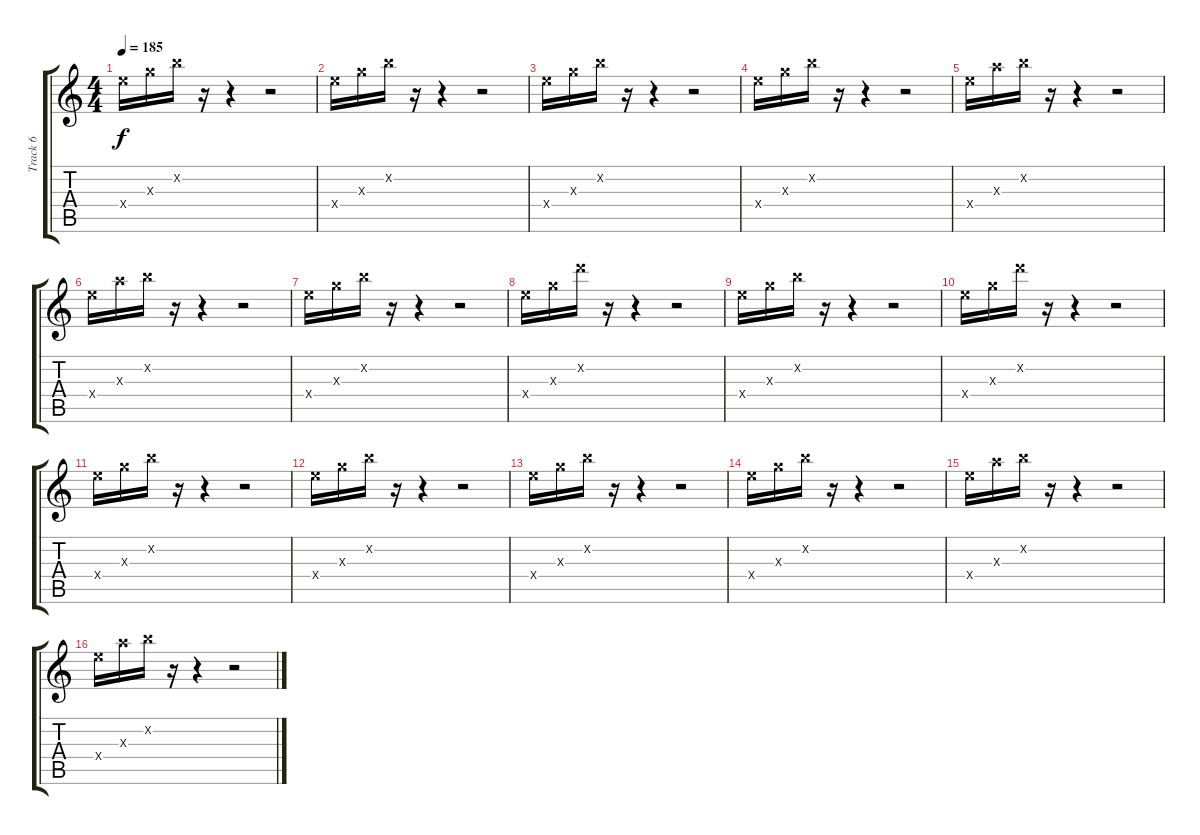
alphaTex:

\track ("Track 6" "Track 6") {instrument electricguitarjazz}
\staff {score tabs}
\tuning (E4 B3 G3 D3 A2 E2) {hide}
\ts (4 4)
\tempo 185
\clef g2
\ks c
14.4{x}.16{dy f} 12.3{x}.16 12.2{x}.16 r.16 r.4 r.2 |
14.4{x}.16 12.3{x}.16 12.2{x}.16 r.16 r.4 r.2 |
14.4{x}.16 12.3{x}.16 12.2{x}.16 r.16 r.4 r.2 |
14.4{x}.16 12.3{x}.16 12.2{x}.16 r.16 r.4 r.2 |
14.4{x}.16 14.3{x}.16 12.2{x}.16 r.16 r.4 r.2 |
14.4{x}.16 14.3{x}.16 12.2{x}.16 r.16 r.4 r.2 |
14.4{x}.16 12.3{x}.16 12.2{x}.16 r.16 r.4 r.2 |
14.4{x}.16 12.3{x}.16 15.2{x}.16 r.16 r.4 r.2 |
14.4{x}.16 12.3{x}.16 12.2{x}.16 r.16 r.4 r.2 |
14.4{x}.16 12.3{x}.16 15.2{x}.16 r.16 r.4 r.2 |
14.4{x}.16 12.3{x}.16 12.2{x}.16 r.16 r.4 r.2 |
14.4{x}.16 12.3{x}.16 12.2{x}.16 r.16 r.4 r.2 |
14.4{x}.16 12.3{x}.16 12.2{x}.16 r.16 r.4 r.2 |
14.4{x}.16 12.3{x}.16 12.2{x}.16 r.16 r.4 r.2 |
14.4{x}.16 14.3{x}.16 12.2{x}.16 r.16 r.4 r.2 |
14.4{x}.16 14.3{x}.16 12.2{x}.16 r.16 r.4 r.2
